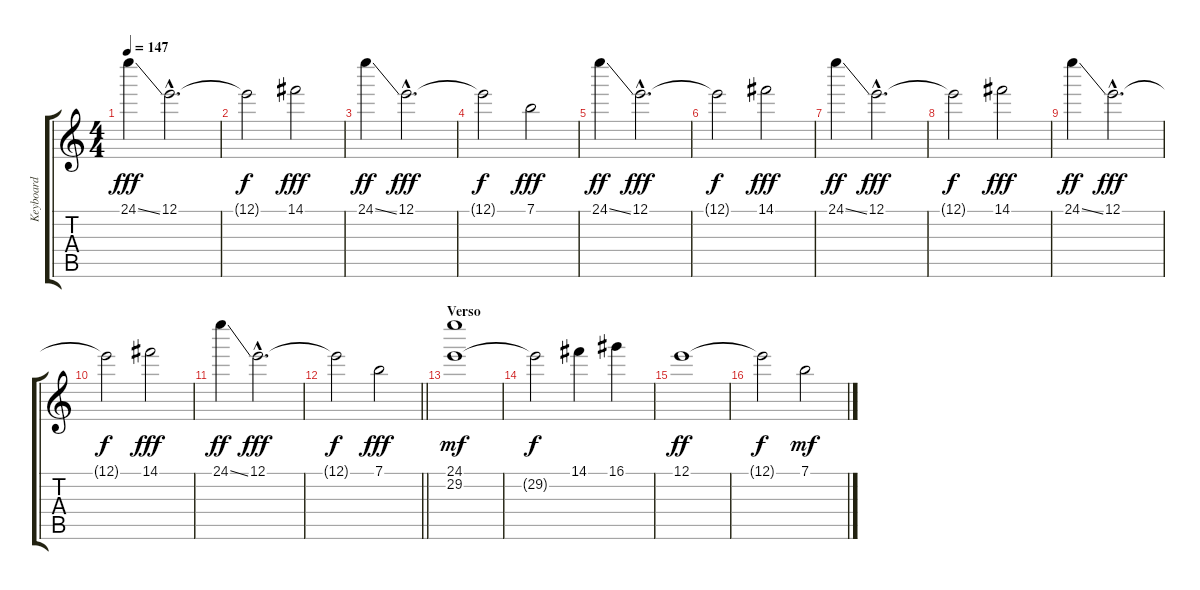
\track ("Keyboard" "Keyboard") {instrument stringensemble1}
\staff {score tabs}
\tuning (E5 B3 G3 D3 A2 E2) {hide}
\ts (4 4)
\tempo 147
\clef g2
\ks c
24.1{ss}.4{dy fff} 12.1{hac}.2{d} |
12.1{t}.2{dy f} 14.1.2{dy fff} |
24.1{ss}.4{dy ff} 12.1{hac}.2{d dy fff} |
12.1{t}.2{dy f} 7.1.2{dy fff} |
24.1{ss}.4{dy ff} 12.1{hac}.2{d dy fff} |
12.1{t}.2{dy f} 14.1.2{dy fff} |
24.1{ss}.4{dy ff} 12.1{hac}.2{d dy fff} |
12.1{t}.2{dy f} 14.1.2{dy fff} |
24.1{ss}.4{dy ff} 12.1{hac}.2{d dy fff} |
12.1{t}.2{dy f} 14.1.2{dy fff} |
24.1{ss}.4{dy ff} 12.1{hac}.2{d dy fff} |
\barLineRight lightlight
12.1{t}.2{dy f} 7.1.2{dy fff} |
\section ("" "Verso")
(24.1 29.2).1{dy mf instrument stringensemble1} |
29.2{t}.2{dy f} 14.1.4 16.1.4 |
12.1.1{dy ff} |
12.1{t}.2{dy f} 7.1.2{dy mf}
